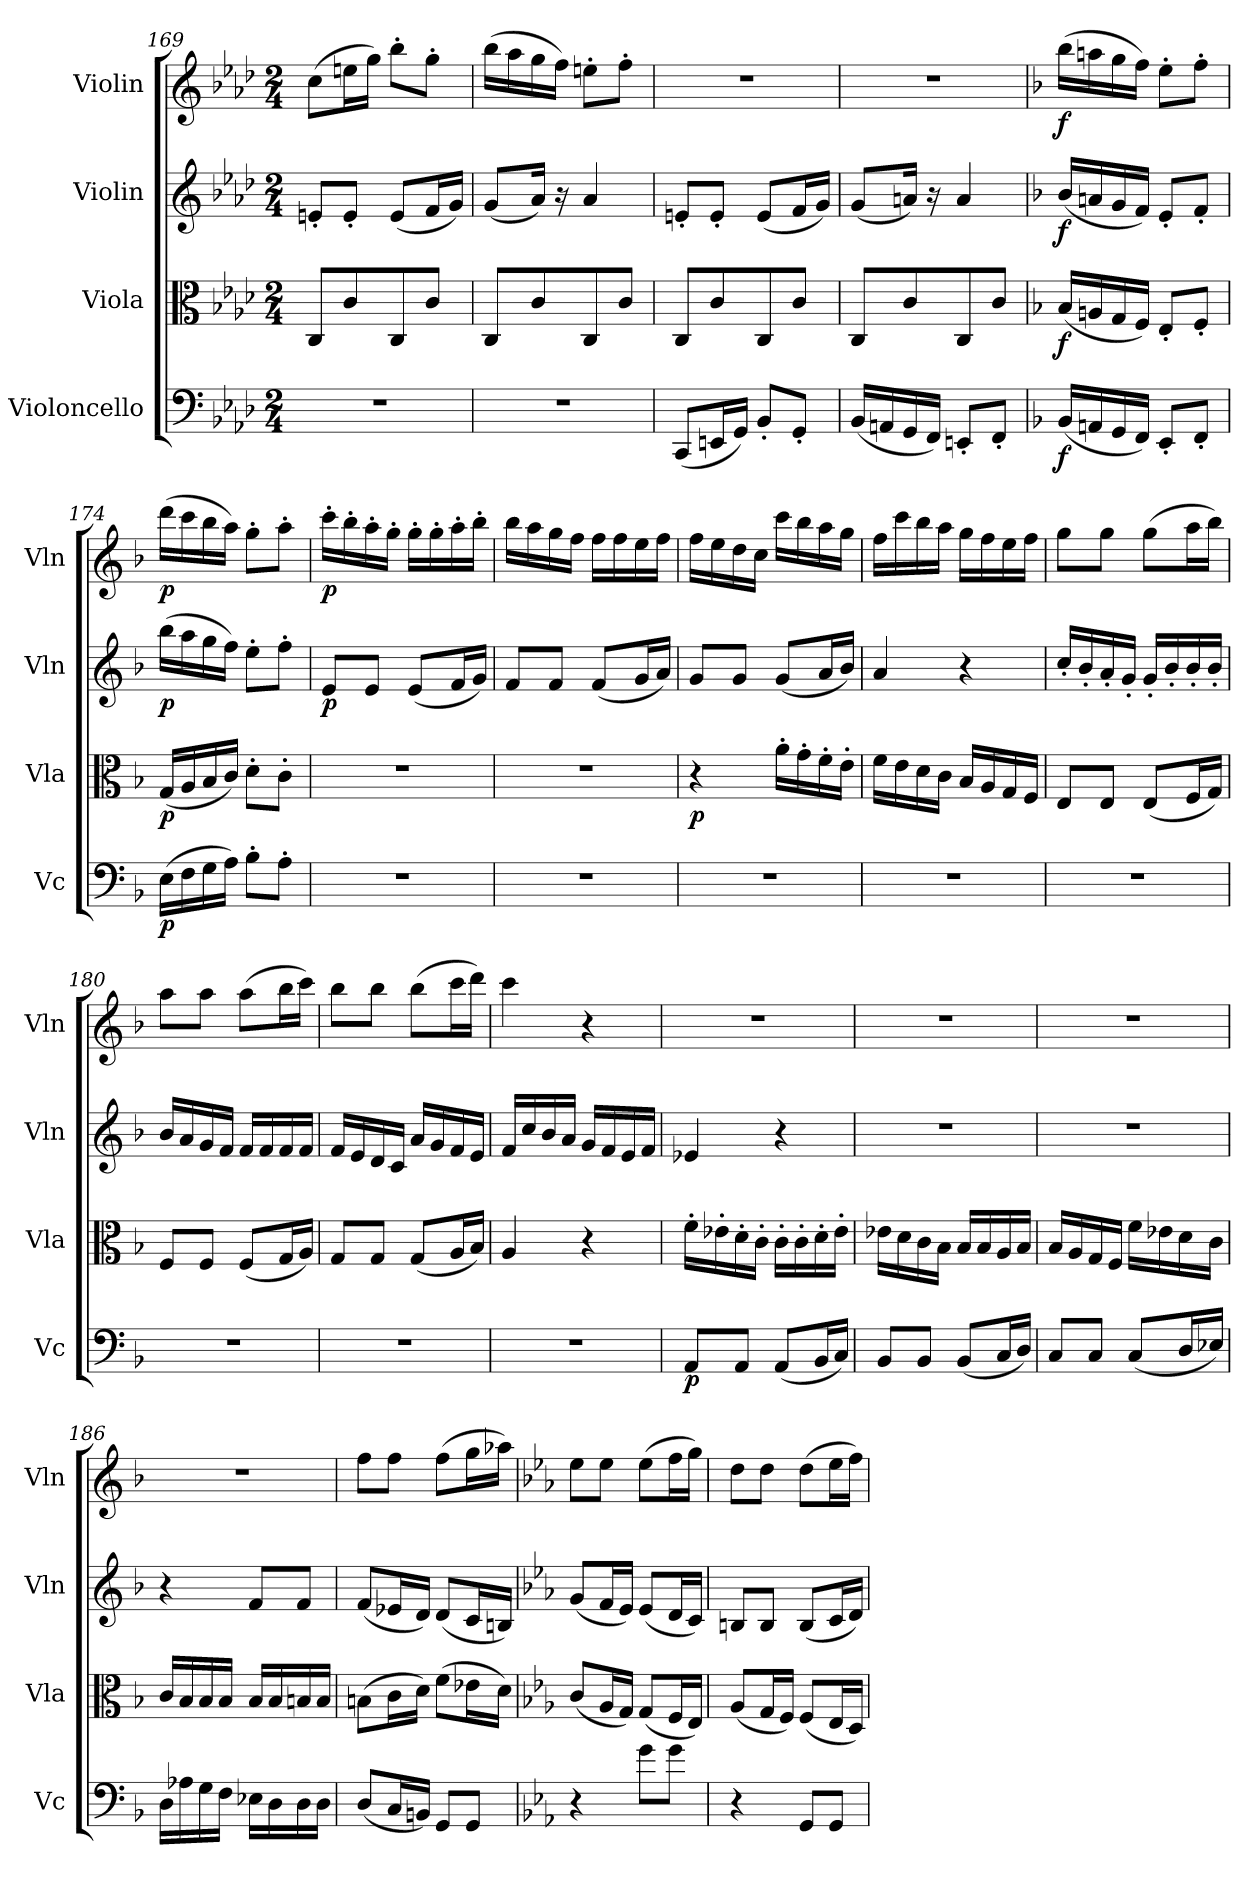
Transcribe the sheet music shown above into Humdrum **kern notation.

**kern	**dynam	**kern	**dynam	**kern	**dynam	**kern	**dynam
*part4	*part4	*part3	*part3	*part2	*part2	*part1	*part1
*staff4	*staff4	*staff3	*staff3	*staff2	*staff2	*staff1	*staff1
*I"Violoncello	*	*I"Viola	*	*I"Violin	*	*I"Violin	*
*I'Vc	*	*I'Vla	*	*I'Vln	*	*I'Vln	*
*clefF4	*	*clefC3	*	*clefG2	*	*clefG2	*
*k[b-e-a-d-]	*	*k[b-e-a-d-]	*	*k[b-e-a-d-]	*	*k[b-e-a-d-]	*
*M2/4	*	*M2/4	*	*M2/4	*	*M2/4	*
=169	=169	=169	=169	=169	=169	=169	=169
2r	.	8C/L	.	8en'/L	.	(8cc\L	.
.	.	8c/	.	8e'/J	.	16een\L	.
.	.	.	.	.	.	16gg\JJ)	.
.	.	8C/	.	(8e/L	.	8bb-'\L	.
.	.	8c/J	.	16f/L	.	8gg'\J	.
.	.	.	.	16g/JJ)	.	.	.
=170	=170	=170	=170	=170	=170	=170	=170
2r	.	8C/L	.	(8g/L	.	(16bb-\LL	.
.	.	.	.	.	.	16aa-\	.
.	.	8c/	.	16a-/Jk)	.	16gg\	.
.	.	.	.	16r	.	16ff\JJ)	.
.	.	8C/	.	4a-/	.	8een'\L	.
.	.	8c/J	.	.	.	8ff'\J	.
=171	=171	=171	=171	=171	=171	=171	=171
(8CC/L	.	8C/L	.	8en'/L	.	2r	.
16EEn/L	.	8c/	.	8e'/J	.	.	.
16GG/JJ)	.	.	.	.	.	.	.
8BB-'/L	.	8C/	.	(8e/L	.	.	.
8GG'/J	.	8c/J	.	16f/L	.	.	.
.	.	.	.	16g/JJ)	.	.	.
=172	=172	=172	=172	=172	=172	=172	=172
(16BB-/LL	.	8C/L	.	(8g/L	.	2r	.
16AAn/	.	.	.	.	.	.	.
16GG/	.	8c/	.	16an/Jk)	.	.	.
16FF/JJ)	.	.	.	16r	.	.	.
8EEn'/L	.	8C/	.	4a/	.	.	.
8FF'/J	.	8c/J	.	.	.	.	.
=173	=173	=173	=173	=173	=173	=173	=173
*k[b-]	*	*k[b-]	*	*k[b-]	*	*k[b-]	*
(16BB-/LL	f	(16B-/LL	f	(16b-/LL	f	(16bb-\LL	f
16AAn/	.	16An/	.	16an/	.	16aan\	.
16GG/	.	16G/	.	16g/	.	16gg\	.
16FF/JJ)	.	16F/JJ)	.	16f/JJ)	.	16ff\JJ)	.
8EE'/L	.	8E'/L	.	8e'/L	.	8ee'\L	.
8FF'/J	.	8F'/J	.	8f'/J	.	8ff'\J	.
=174	=174	=174	=174	=174	=174	=174	=174
(16E\LL	p	(16G/LL	p	(16bb-\LL	p	(16ddd\LL	p
16F\	.	16A/	.	16aa\	.	16ccc\	.
16G\	.	16B-/	.	16gg\	.	16bb-\	.
16A\JJ)	.	16c/JJ)	.	16ff\JJ)	.	16aa\JJ)	.
8B-'\L	.	8d'\L	.	8ee'\L	.	8gg'\L	.
8A'\J	.	8c'\J	.	8ff'\J	.	8aa'\J	.
=175	=175	=175	=175	=175	=175	=175	=175
2r	.	2r	.	8e/L	p	16ccc'\LL	p
.	.	.	.	.	.	16bb-'\	.
.	.	.	.	8e/J	.	16aa'\	.
.	.	.	.	.	.	16gg'\JJ	.
.	.	.	.	(8e/L	.	16gg'\LL	.
.	.	.	.	.	.	16gg'\	.
.	.	.	.	16f/L	.	16aa'\	.
.	.	.	.	16g/JJ)	.	16bb-'\JJ	.
=176	=176	=176	=176	=176	=176	=176	=176
2r	.	2r	.	8f/L	.	16bb-\LL	.
.	.	.	.	.	.	16aa\	.
.	.	.	.	8f/J	.	16gg\	.
.	.	.	.	.	.	16ff\JJ	.
.	.	.	.	(8f/L	.	16ff\LL	.
.	.	.	.	.	.	16ff\	.
.	.	.	.	16g/L	.	16ee\	.
.	.	.	.	16a/JJ)	.	16ff\JJ	.
=177	=177	=177	=177	=177	=177	=177	=177
2r	.	4r	p	8g/L	.	16ff\LL	.
.	.	.	.	.	.	16ee\	.
.	.	.	.	8g/J	.	16dd\	.
.	.	.	.	.	.	16cc\JJ	.
.	.	16a'\LL	.	(8g/L	.	16ccc\LL	.
.	.	16g'\	.	.	.	16bb-\	.
.	.	16f'\	.	16a/L	.	16aa\	.
.	.	16e'\JJ	.	16b-/JJ)	.	16gg\JJ	.
=178	=178	=178	=178	=178	=178	=178	=178
2r	.	16f\LL	.	4a/	.	16ff\LL	.
.	.	16e\	.	.	.	16ccc\	.
.	.	16d\	.	.	.	16bb-\	.
.	.	16c\JJ	.	.	.	16aa\JJ	.
.	.	16B-/LL	.	4r	.	16gg\LL	.
.	.	16A/	.	.	.	16ff\	.
.	.	16G/	.	.	.	16ee\	.
.	.	16F/JJ	.	.	.	16ff\JJ	.
=179	=179	=179	=179	=179	=179	=179	=179
2r	.	8E/L	.	16cc'/LL	.	8gg\L	.
.	.	.	.	16b-'/	.	.	.
.	.	8E/J	.	16a'/	.	8gg\J	.
.	.	.	.	16g'/JJ	.	.	.
.	.	(8E/L	.	16g'/LL	.	(8gg\L	.
.	.	.	.	16b-'/	.	.	.
.	.	16F/L	.	16b-'/	.	16aa\L	.
.	.	16G/JJ)	.	16b-'/JJ	.	16bb-\JJ)	.
=180	=180	=180	=180	=180	=180	=180	=180
2r	.	8F/L	.	16b-/LL	.	8aa\L	.
.	.	.	.	16a/	.	.	.
.	.	8F/J	.	16g/	.	8aa\J	.
.	.	.	.	16f/JJ	.	.	.
.	.	(8F/L	.	16f/LL	.	(8aa\L	.
.	.	.	.	16f/	.	.	.
.	.	16G/L	.	16f/	.	16bb-\L	.
.	.	16A/JJ)	.	16f/JJ	.	16ccc\JJ)	.
=181	=181	=181	=181	=181	=181	=181	=181
2r	.	8G/L	.	16f/LL	.	8bb-\L	.
.	.	.	.	16e/	.	.	.
.	.	8G/J	.	16d/	.	8bb-\J	.
.	.	.	.	16c/JJ	.	.	.
.	.	(8G/L	.	16a/LL	.	(8bb-\L	.
.	.	.	.	16g/	.	.	.
.	.	16A/L	.	16f/	.	16ccc\L	.
.	.	16B-/JJ)	.	16e/JJ	.	16ddd\JJ)	.
=182	=182	=182	=182	=182	=182	=182	=182
2r	.	4A/	.	16f/LL	.	4ccc\	.
.	.	.	.	16cc/	.	.	.
.	.	.	.	16b-/	.	.	.
.	.	.	.	16a/JJ	.	.	.
.	.	4r	.	16g/LL	.	4r	.
.	.	.	.	16f/	.	.	.
.	.	.	.	16e/	.	.	.
.	.	.	.	16f/JJ	.	.	.
=183	=183	=183	=183	=183	=183	=183	=183
8AA/L	p	16f'\LL	.	4e-X/	.	2r	.
.	.	16e-X'\	.	.	.	.	.
8AA/J	.	16d'\	.	.	.	.	.
.	.	16c'\JJ	.	.	.	.	.
(8AA/L	.	16c'\LL	.	4r	.	.	.
.	.	16c'\	.	.	.	.	.
16BB-/L	.	16d'\	.	.	.	.	.
16C/JJ)	.	16e-'\JJ	.	.	.	.	.
=184	=184	=184	=184	=184	=184	=184	=184
8BB-/L	.	16e-X\LL	.	2r	.	2r	.
.	.	16d\	.	.	.	.	.
8BB-/J	.	16c\	.	.	.	.	.
.	.	16B-\JJ	.	.	.	.	.
(8BB-/L	.	16B-/LL	.	.	.	.	.
.	.	16B-/	.	.	.	.	.
16C/L	.	16A/	.	.	.	.	.
16D/JJ)	.	16B-/JJ	.	.	.	.	.
=185	=185	=185	=185	=185	=185	=185	=185
8C/L	.	16B-/LL	.	2r	.	2r	.
.	.	16A/	.	.	.	.	.
8C/J	.	16G/	.	.	.	.	.
.	.	16F/JJ	.	.	.	.	.
(8C/L	.	16f\LL	.	.	.	.	.
.	.	16e-X\	.	.	.	.	.
16D/L	.	16d\	.	.	.	.	.
16E-X/JJ)	.	16c\JJ	.	.	.	.	.
=186	=186	=186	=186	=186	=186	=186	=186
16D\LL	.	16c/LL	.	4r	.	2r	.
16A-X\	.	16B-/	.	.	.	.	.
16G\	.	16B-/	.	.	.	.	.
16F\JJ	.	16B-/JJ	.	.	.	.	.
16E-X\LL	.	16B-/LL	.	8f/L	.	.	.
16D\	.	16B-/	.	.	.	.	.
16D\	.	16Bn/	.	8f/J	.	.	.
16D\JJ	.	16B/JJ	.	.	.	.	.
=187	=187	=187	=187	=187	=187	=187	=187
(8D/L	.	(8Bn\L	.	(8f/L	.	8ff\L	.
16C/L	.	16c\L	.	16e-X/L	.	8ff\J	.
16BBn/JJ)	.	16d\JJ)	.	16d/JJ)	.	.	.
8GG/L	.	(8f\L	.	(8d/L	.	(8ff\L	.
8GG/J	.	16e-X\L	.	16c/L	.	16gg\L	.
.	.	16d\JJ)	.	16Bn/JJ)	.	16aa-X\JJ)	.
=188	=188	=188	=188	=188	=188	=188	=188
*k[b-e-a-]	*	*k[b-e-a-]	*	*k[b-e-a-]	*	*k[b-e-a-]	*
4r	.	(8c/L	.	(8g/L	.	8ee-\L	.
.	.	16A-/L	.	16f/L	.	8ee-\J	.
.	.	16G/JJ)	.	16e-/JJ)	.	.	.
8g\L	.	(8G/L	.	(8e-/L	.	(8ee-\L	.
8g\J	.	16F/L	.	16d/L	.	16ff\L	.
.	.	16E-/JJ)	.	16c/JJ)	.	16gg\JJ)	.
=189	=189	=189	=189	=189	=189	=189	=189
4r	.	(8A-/L	.	8Bn/L	.	8dd\L	.
.	.	16G/L	.	8B/J	.	8dd\J	.
.	.	16F/JJ)	.	.	.	.	.
8GG/L	.	(8F/L	.	(8B/L	.	(8dd\L	.
8GG/J	.	16E-/L	.	16c/L	.	16ee-\L	.
.	.	16D/JJ)	.	16d/JJ)	.	16ff\JJ)	.
=	=	=	=	=	=	=	=
*-	*-	*-	*-	*-	*-	*-	*-
